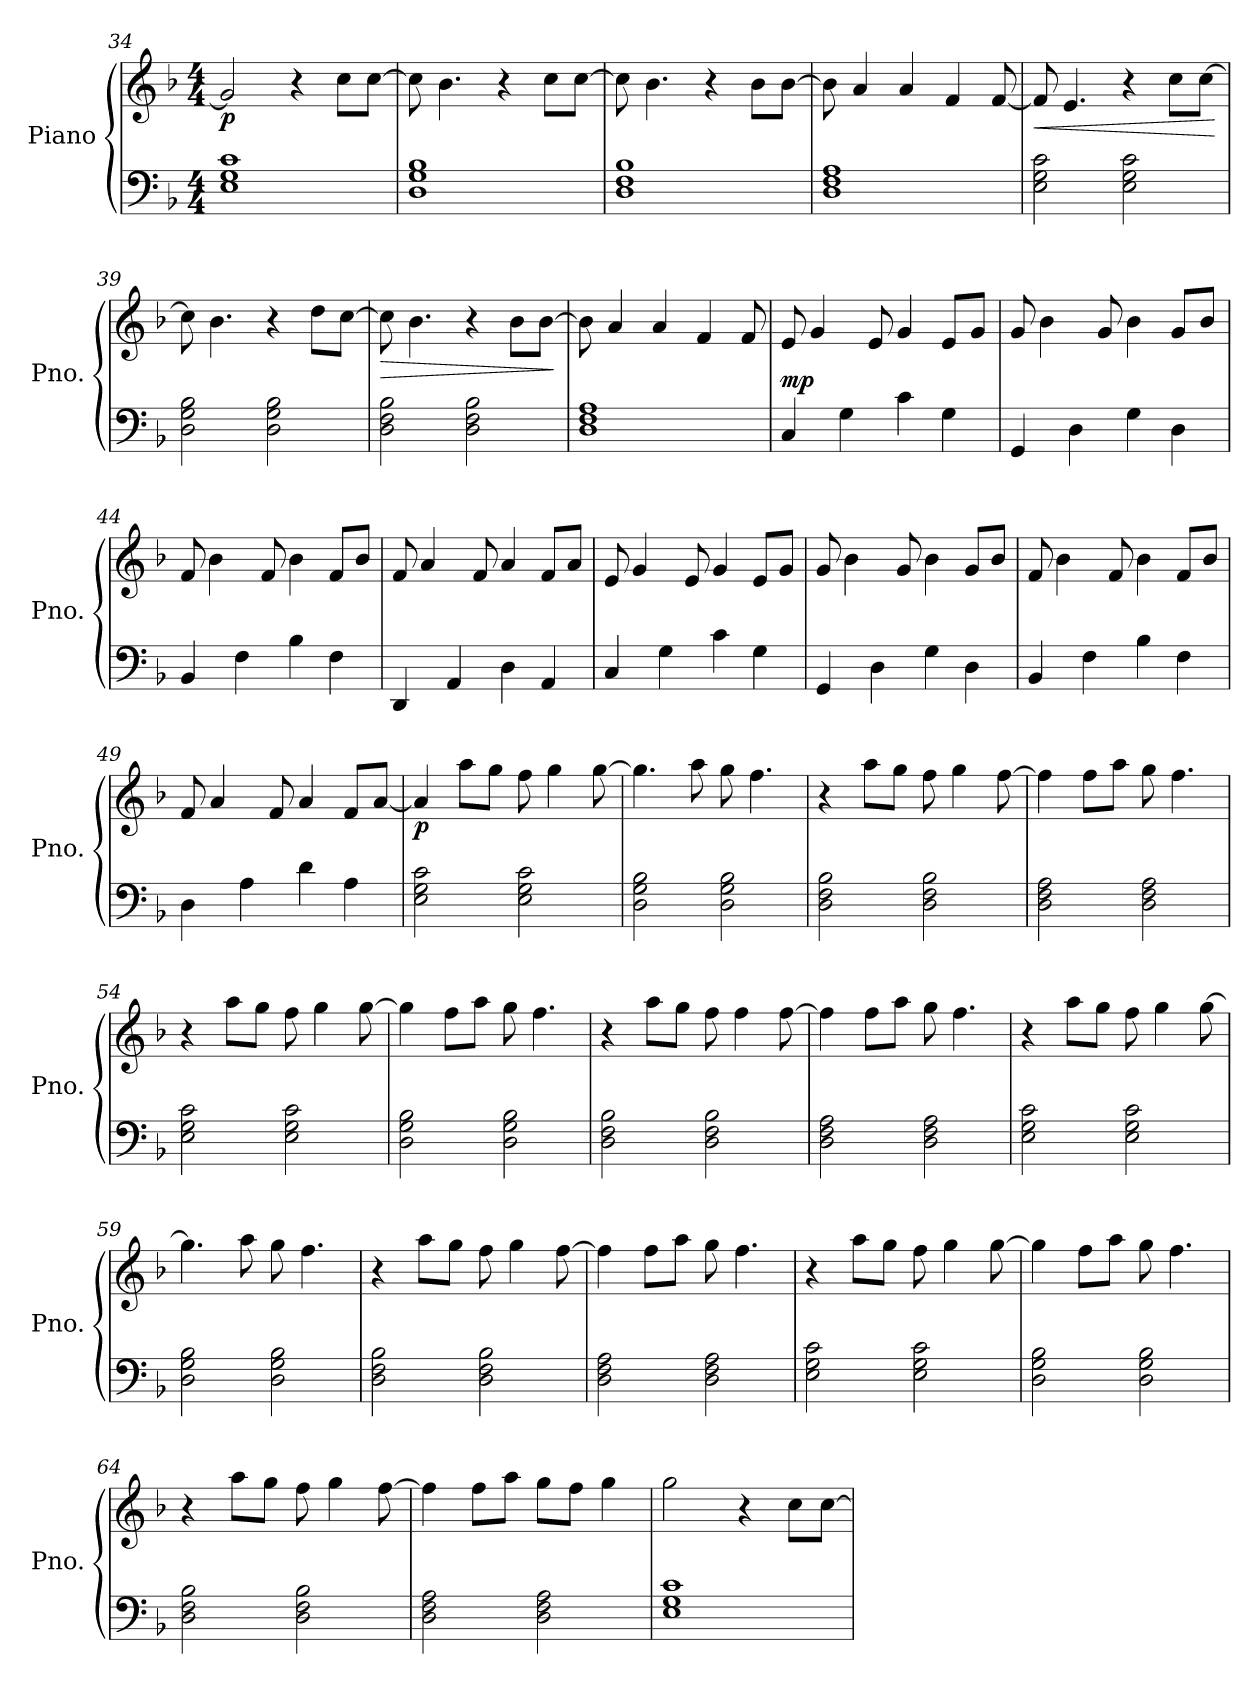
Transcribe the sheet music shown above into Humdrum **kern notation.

**kern	**kern	**dynam
*part1	*part1	*part1
*staff2	*staff1	*staff1/2
*I"Piano	*	*
*I'Pno.	*	*
*clefF4	*clefG2	*
*k[b-]	*k[b-]	*
*M4/4	*M4/4	*
=34	=34	=34
!	!	!LO:DY:b
1E 1G 1c	2g/]	p
.	4r	.
.	8cc\L	.
.	[8cc\J	.
=35	=35	=35
1D 1G 1B-	8cc\]	.
.	4.b-\	.
.	4r	.
.	8cc\L	.
.	[8cc\J	.
=36	=36	=36
1D 1F 1B-	8cc\]	.
.	4.b-\	.
.	4r	.
.	8b-\L	.
.	[8b-\J	.
=37	=37	=37
1D 1F 1A	8b-\]	.
.	4a/	.
.	4a/	.
.	4f/	.
.	[8f/	.
=38	=38	=38
!	!	!LO:HP:b
2E\ 2G\ 2c\	8f/]	<
.	4.e/	.
2E\ 2G\ 2c\	4r	.
.	8cc\L	.
.	[8cc\J	.
.	.	[
=39	=39	=39
2D\ 2G\ 2B-\	8cc\]	.
.	4.b-\	.
2D\ 2G\ 2B-\	4r	.
.	8dd\L	.
.	[8cc\J	.
!!LO:LB:g=z
=40	=40	=40
!	!	!LO:HP:b
2D\ 2F\ 2B-\	8cc\]	>
.	4.b-\	.
2D\ 2F\ 2B-\	4r	.
.	8b-\L	.
.	[8b-\J	.
.	.	]
=41	=41	=41
1D 1F 1A	8b-\]	.
.	4a/	.
.	4a/	.
.	4f/	.
.	8f/	.
=42	=42	=42
!	!	!LO:DY:a=2
4C/	8e/	mp
.	4g/	.
4G\	.	.
.	8e/	.
4c\	4g/	.
4G\	8e/L	.
.	8g/J	.
=43	=43	=43
4GG/	8g/	.
.	4b-\	.
4D\	.	.
.	8g/	.
4G\	4b-\	.
4D\	8g/L	.
.	8b-/J	.
=44	=44	=44
4BB-/	8f/	.
.	4b-\	.
4F\	.	.
.	8f/	.
4B-\	4b-\	.
4F\	8f/L	.
.	8b-/J	.
=45	=45	=45
4DD/	8f/	.
.	4a/	.
4AA/	.	.
.	8f/	.
4D\	4a/	.
4AA/	8f/L	.
.	8a/J	.
!!LO:LB:g=z
=46	=46	=46
4C/	8e/	.
.	4g/	.
4G\	.	.
.	8e/	.
4c\	4g/	.
4G\	8e/L	.
.	8g/J	.
=47	=47	=47
4GG/	8g/	.
.	4b-\	.
4D\	.	.
.	8g/	.
4G\	4b-\	.
4D\	8g/L	.
.	8b-/J	.
=48	=48	=48
4BB-/	8f/	.
.	4b-\	.
4F\	.	.
.	8f/	.
4B-\	4b-\	.
4F\	8f/L	.
.	8b-/J	.
=49	=49	=49
4D\	8f/	.
.	4a/	.
4A\	.	.
.	8f/	.
4d\	4a/	.
4A\	8f/L	.
.	[8a/J	.
=50	=50	=50
!	!	!LO:DY:b
2E\ 2G\ 2c\	4a/]	p
.	8aa\L	.
.	8gg\J	.
2E\ 2G\ 2c\	8ff\	.
.	4gg\	.
.	[8gg\	.
=51	=51	=51
2D\ 2G\ 2B-\	4.gg\]	.
.	8aa\	.
2D\ 2G\ 2B-\	8gg\	.
.	4.ff\	.
!!LO:LB:g=z
=52	=52	=52
2D\ 2F\ 2B-\	4r	.
.	8aa\L	.
.	8gg\J	.
2D\ 2F\ 2B-\	8ff\	.
.	4gg\	.
.	[8ff\	.
=53	=53	=53
2D\ 2F\ 2A\	4ff\]	.
.	8ff\L	.
.	8aa\J	.
2D\ 2F\ 2A\	8gg\	.
.	4.ff\	.
=54	=54	=54
2E\ 2G\ 2c\	4r	.
.	8aa\L	.
.	8gg\J	.
2E\ 2G\ 2c\	8ff\	.
.	4gg\	.
.	[8gg\	.
=55	=55	=55
2D\ 2G\ 2B-\	4gg\]	.
.	8ff\L	.
.	8aa\J	.
2D\ 2G\ 2B-\	8gg\	.
.	4.ff\	.
=56	=56	=56
2D\ 2F\ 2B-\	4r	.
.	8aa\L	.
.	8gg\J	.
2D\ 2F\ 2B-\	8ff\	.
.	4ff\	.
.	[8ff\	.
=57	=57	=57
2D\ 2F\ 2A\	4ff\]	.
.	8ff\L	.
.	8aa\J	.
2D\ 2F\ 2A\	8gg\	.
.	4.ff\	.
=58	=58	=58
2E\ 2G\ 2c\	4r	.
.	8aa\L	.
.	8gg\J	.
2E\ 2G\ 2c\	8ff\	.
.	4gg\	.
.	[8gg\	.
!!LO:LB:g=z
=59	=59	=59
2D\ 2G\ 2B-\	4.gg\]	.
.	8aa\	.
2D\ 2G\ 2B-\	8gg\	.
.	4.ff\	.
=60	=60	=60
2D\ 2F\ 2B-\	4r	.
.	8aa\L	.
.	8gg\J	.
2D\ 2F\ 2B-\	8ff\	.
.	4gg\	.
.	[8ff\	.
=61	=61	=61
2D\ 2F\ 2A\	4ff\]	.
.	8ff\L	.
.	8aa\J	.
2D\ 2F\ 2A\	8gg\	.
.	4.ff\	.
=62	=62	=62
2E\ 2G\ 2c\	4r	.
.	8aa\L	.
.	8gg\J	.
2E\ 2G\ 2c\	8ff\	.
.	4gg\	.
.	[8gg\	.
=63	=63	=63
2D\ 2G\ 2B-\	4gg\]	.
.	8ff\L	.
.	8aa\J	.
2D\ 2G\ 2B-\	8gg\	.
.	4.ff\	.
=64	=64	=64
2D\ 2F\ 2B-\	4r	.
.	8aa\L	.
.	8gg\J	.
2D\ 2F\ 2B-\	8ff\	.
.	4gg\	.
.	[8ff\	.
=65	=65	=65
2D\ 2F\ 2A\	4ff\]	.
.	8ff\L	.
.	8aa\J	.
2D\ 2F\ 2A\	8gg\L	.
.	8ff\J	.
.	4gg\	.
!!LO:PB:g=z
=66	=66	=66
1E 1G 1c	2gg\	.
.	4r	.
.	8cc\L	.
.	[8cc\J	.
=	=	=
*-	*-	*-
